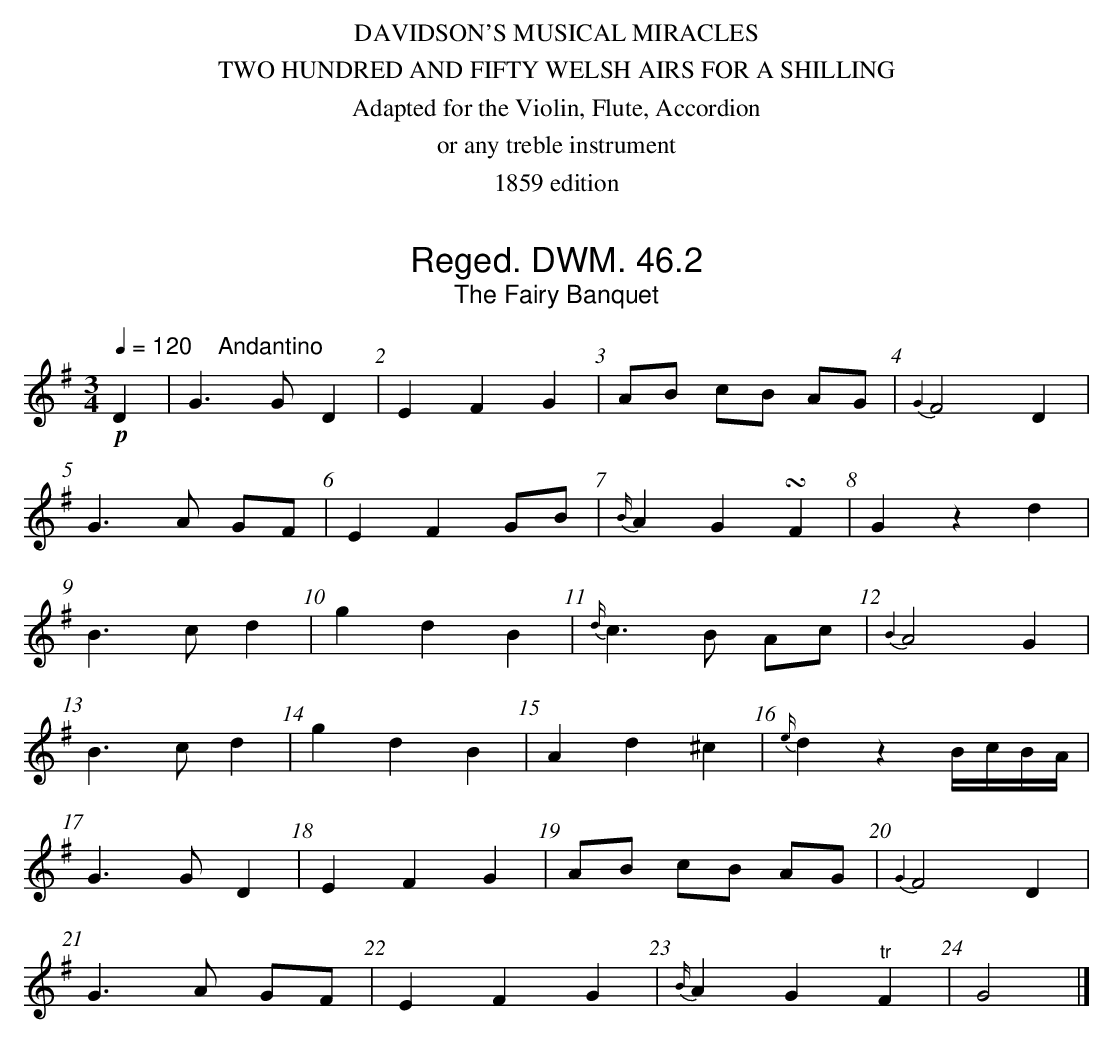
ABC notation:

X:1
T:Reged. DWM. 46.2
T:Fairy Banquet, The
M:3/4
L:1/8
Q:1/4=120 "    Andantino"
K:G
!p!D2|G3G D2|E2F2G2|AB cB AG|{G2}F4 D2|
G3A GF|E2F2 GB|{B/}A2G2 !turn!F2|G2z2d2|
B3c d2|g2d2B2|{d/}c3B Ac|{B2}A4 G2|
B3c d2|g2d2B2|A2d2^c2|{e/}d2z2 B/c/B/A/|
G3G D2|E2F2G2|AB cB AG|{G2}F4 D2|
G3A GF|E2F2G2|{B/}A2G2 "^tr"F2|G4|]
